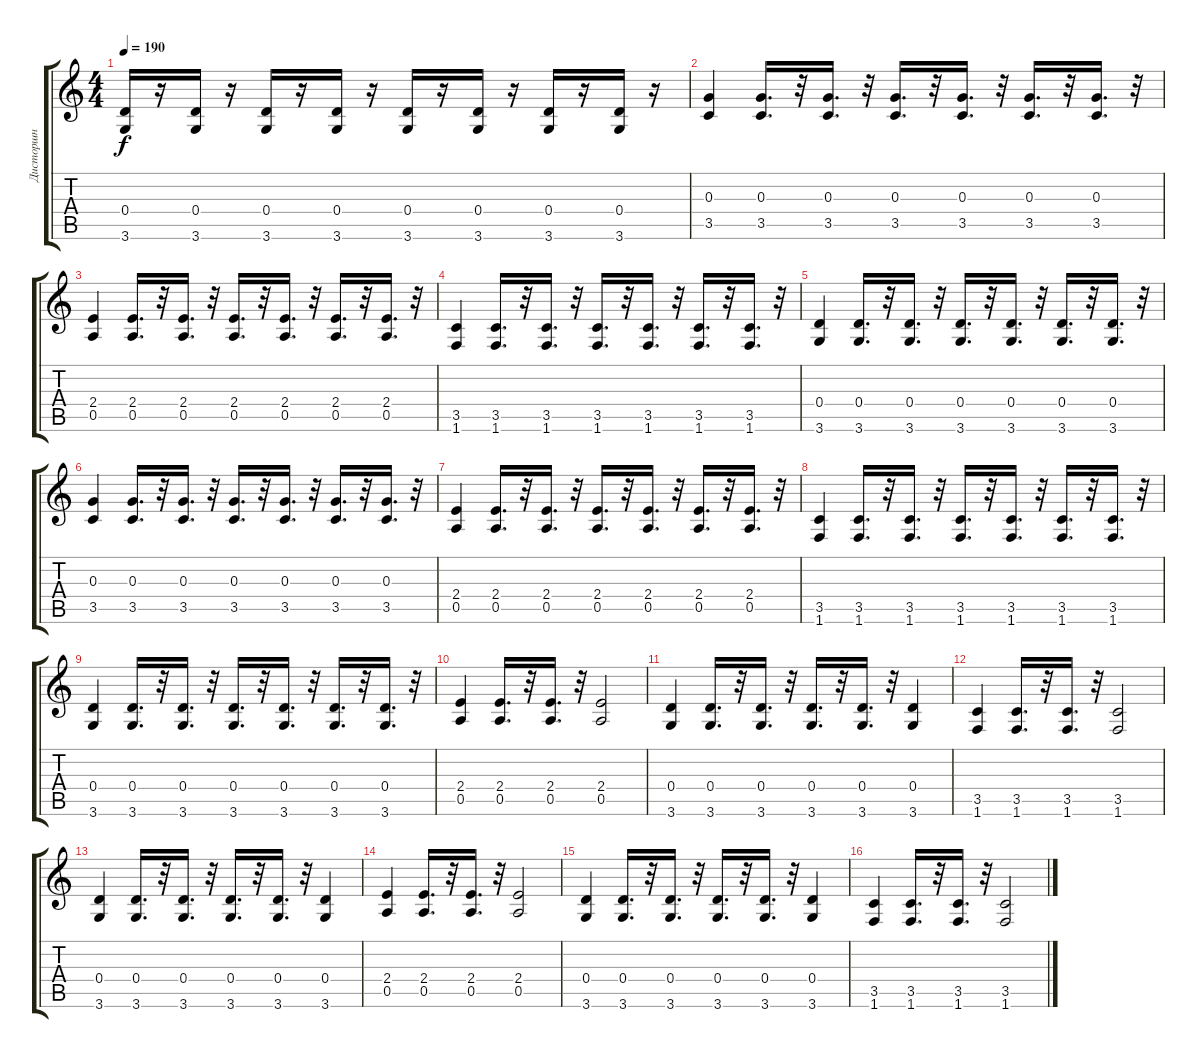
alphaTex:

\track ("Дисторшн" "Дисторшн") {instrument distortionguitar}
\staff {score tabs}
\tuning (E4 B3 G3 D3 A2 E2) {hide}
\ts (4 4)
\tempo 190
\clef g2
\ks c
(0.4 3.6).16{dy f} r.16 (0.4 3.6).16 r.16 (0.4 3.6).16 r.16 (0.4 3.6).16 r.16 (0.4 3.6).16 r.16 (0.4 3.6).16 r.16 (0.4 3.6).16 r.16 (0.4 3.6).16 r.16 |
(0.3 3.5).4 (0.3 3.5).16{d} r.32 (0.3 3.5).16{d} r.32 (0.3 3.5).16{d} r.32 (0.3 3.5).16{d} r.32 (0.3 3.5).16{d} r.32 (0.3 3.5).16{d} r.32 |
(2.4 0.5).4 (2.4 0.5).16{d} r.32 (2.4 0.5).16{d} r.32 (2.4 0.5).16{d} r.32 (2.4 0.5).16{d} r.32 (2.4 0.5).16{d} r.32 (2.4 0.5).16{d} r.32 |
(3.5 1.6).4 (3.5 1.6).16{d} r.32 (3.5 1.6).16{d} r.32 (3.5 1.6).16{d} r.32 (3.5 1.6).16{d} r.32 (3.5 1.6).16{d} r.32 (3.5 1.6).16{d} r.32 |
(0.4 3.6).4 (0.4 3.6).16{d} r.32 (0.4 3.6).16{d} r.32 (0.4 3.6).16{d} r.32 (0.4 3.6).16{d} r.32 (0.4 3.6).16{d} r.32 (0.4 3.6).16{d} r.32 |
(0.3 3.5).4 (0.3 3.5).16{d} r.32 (0.3 3.5).16{d} r.32 (0.3 3.5).16{d} r.32 (0.3 3.5).16{d} r.32 (0.3 3.5).16{d} r.32 (0.3 3.5).16{d} r.32 |
(2.4 0.5).4 (2.4 0.5).16{d} r.32 (2.4 0.5).16{d} r.32 (2.4 0.5).16{d} r.32 (2.4 0.5).16{d} r.32 (2.4 0.5).16{d} r.32 (2.4 0.5).16{d} r.32 |
(3.5 1.6).4 (3.5 1.6).16{d} r.32 (3.5 1.6).16{d} r.32 (3.5 1.6).16{d} r.32 (3.5 1.6).16{d} r.32 (3.5 1.6).16{d} r.32 (3.5 1.6).16{d} r.32 |
(0.4 3.6).4 (0.4 3.6).16{d} r.32 (0.4 3.6).16{d} r.32 (0.4 3.6).16{d} r.32 (0.4 3.6).16{d} r.32 (0.4 3.6).16{d} r.32 (0.4 3.6).16{d} r.32 |
(2.4 0.5).4 (2.4 0.5).16{d} r.32 (2.4 0.5).16{d} r.32 (2.4 0.5).2 |
(0.4 3.6).4 (0.4 3.6).16{d} r.32 (0.4 3.6).16{d} r.32 (0.4 3.6).16{d} r.32 (0.4 3.6).16{d} r.32 (0.4 3.6).4 |
(3.5 1.6).4 (3.5 1.6).16{d} r.32 (3.5 1.6).16{d} r.32 (3.5 1.6).2 |
(0.4 3.6).4 (0.4 3.6).16{d} r.32 (0.4 3.6).16{d} r.32 (0.4 3.6).16{d} r.32 (0.4 3.6).16{d} r.32 (0.4 3.6).4 |
(2.4 0.5).4 (2.4 0.5).16{d} r.32 (2.4 0.5).16{d} r.32 (2.4 0.5).2 |
(0.4 3.6).4 (0.4 3.6).16{d} r.32 (0.4 3.6).16{d} r.32 (0.4 3.6).16{d} r.32 (0.4 3.6).16{d} r.32 (0.4 3.6).4 |
(3.5 1.6).4 (3.5 1.6).16{d} r.32 (3.5 1.6).16{d} r.32 (3.5 1.6).2
